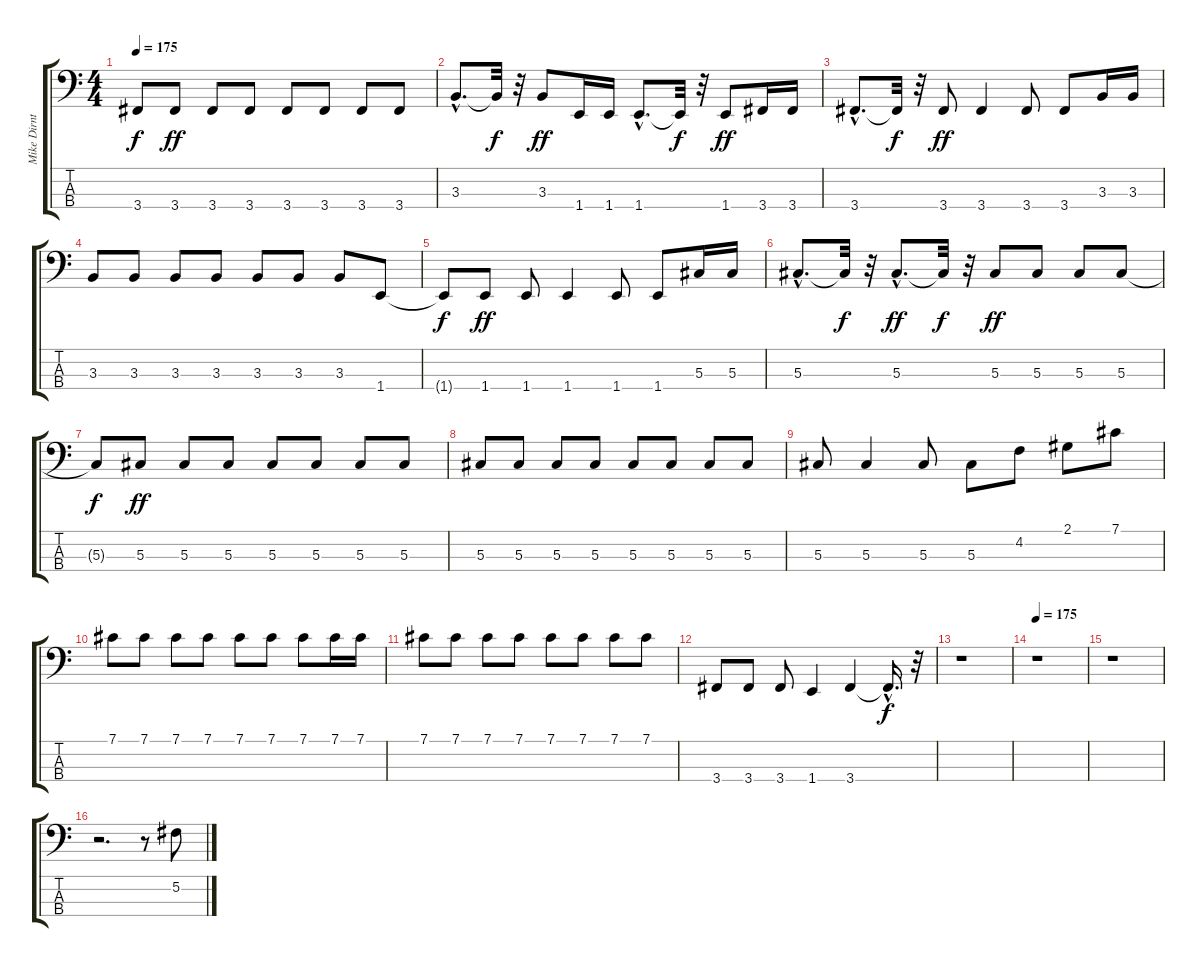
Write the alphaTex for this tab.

\track ("Mike Dirnt" "Mike Dirnt") {instrument electricbassfinger}
\staff {score tabs}
\tuning (Gb2 Db2 Ab1 Eb1) {hide}
\ts (4 4)
\tempo 175
\clef f4
\ks c
3.4{t}.8{dy f} 3.4.8{dy ff} 3.4.8 3.4.8 3.4.8 3.4.8 3.4.8 3.4.8 |
3.3{hac}.8{d} 3.3{t}.32{dy f} r.32 3.3.8{dy ff} 1.4.16 1.4.16 1.4{hac}.8{d} 1.4{t}.32{dy f} r.32 1.4.8{dy ff} 3.4.16 3.4.16 |
3.4{hac}.8{d} 3.4{t}.32{dy f} r.32 3.4.8{dy ff} 3.4.4 3.4.8 3.4.8 3.3.16 3.3.16 |
3.3.8 3.3.8 3.3.8 3.3.8 3.3.8 3.3.8 3.3.8 1.4.8 |
1.4{t}.8{dy f} 1.4.8{dy ff} 1.4.8 1.4.4 1.4.8 1.4.8 5.3.16 5.3.16 |
5.3{hac}.8{d} 5.3{t}.32{dy f} r.32 5.3{hac}.8{d dy ff} 5.3{t}.32{dy f} r.32 5.3.8{dy ff} 5.3.8 5.3.8 5.3.8 |
5.3{t}.8{dy f} 5.3.8{dy ff} 5.3.8 5.3.8 5.3.8 5.3.8 5.3.8 5.3.8 |
5.3.8 5.3.8 5.3.8 5.3.8 5.3.8 5.3.8 5.3.8 5.3.8 |
5.3.8 5.3.4 5.3.8 5.3.8 4.2.8 2.1.8 7.1.8 |
7.1.8 7.1.8 7.1.8 7.1.8 7.1.8 7.1.8 7.1.8 7.1.16 7.1.16 |
7.1.8 7.1.8 7.1.8 7.1.8 7.1.8 7.1.8 7.1.8 7.1.8 |
3.4.8 3.4.8 3.4.8 1.4.4 3.4.4 3.4{hac t}.16{d dy f} r.32 |
r.1 |
\tempo 175
r.1 |
r.1 |
r.2{d} r.8 5.2.8
